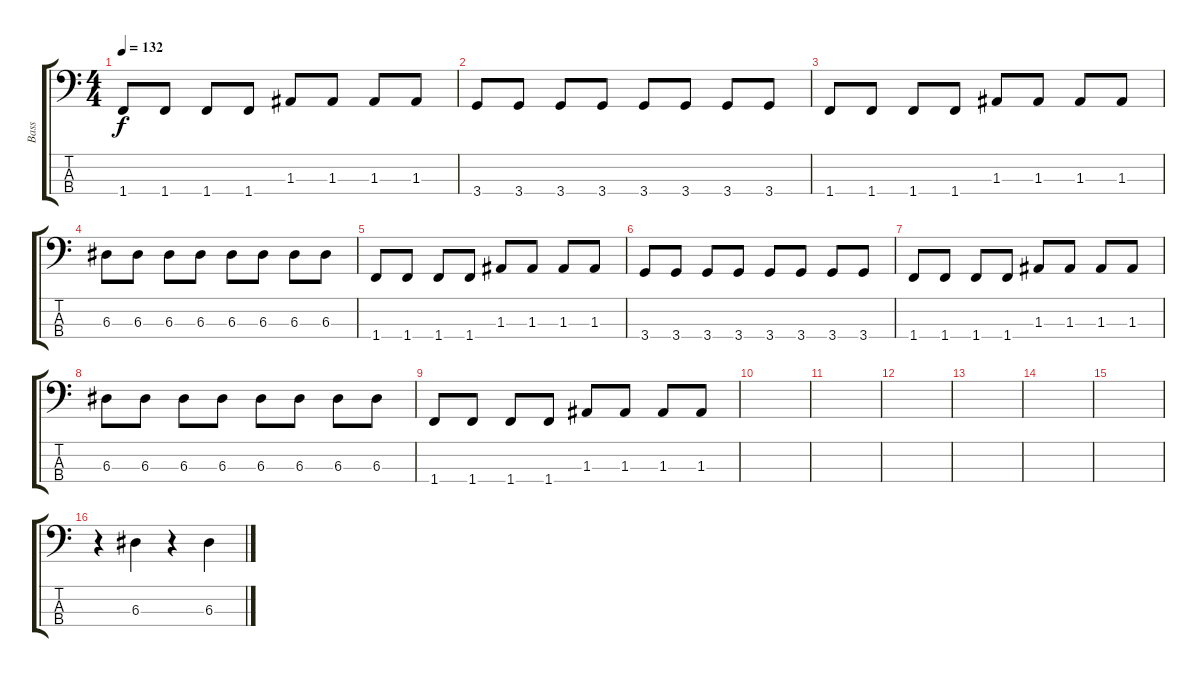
\track ("Bass" "Bass") {instrument electricbassfinger}
\staff {score tabs}
\tuning (G2 D2 A1 E1) {hide}
\ts (4 4)
\tempo 132
\clef f4
\ks c
1.4.8{dy f} 1.4.8 1.4.8 1.4.8 1.3.8 1.3.8 1.3.8 1.3.8 |
3.4.8 3.4.8 3.4.8 3.4.8 3.4.8 3.4.8 3.4.8 3.4.8 |
1.4.8 1.4.8 1.4.8 1.4.8 1.3.8 1.3.8 1.3.8 1.3.8 |
6.3.8 6.3.8 6.3.8 6.3.8 6.3.8 6.3.8 6.3.8 6.3.8 |
1.4.8 1.4.8 1.4.8 1.4.8 1.3.8 1.3.8 1.3.8 1.3.8 |
3.4.8 3.4.8 3.4.8 3.4.8 3.4.8 3.4.8 3.4.8 3.4.8 |
1.4.8 1.4.8 1.4.8 1.4.8 1.3.8 1.3.8 1.3.8 1.3.8 |
6.3.8 6.3.8 6.3.8 6.3.8 6.3.8 6.3.8 6.3.8 6.3.8 |
1.4.8 1.4.8 1.4.8 1.4.8 1.3.8 1.3.8 1.3.8 1.3.8 |
|
|
|
|
|
|
r.4 6.3.4 r.4 6.3.4
